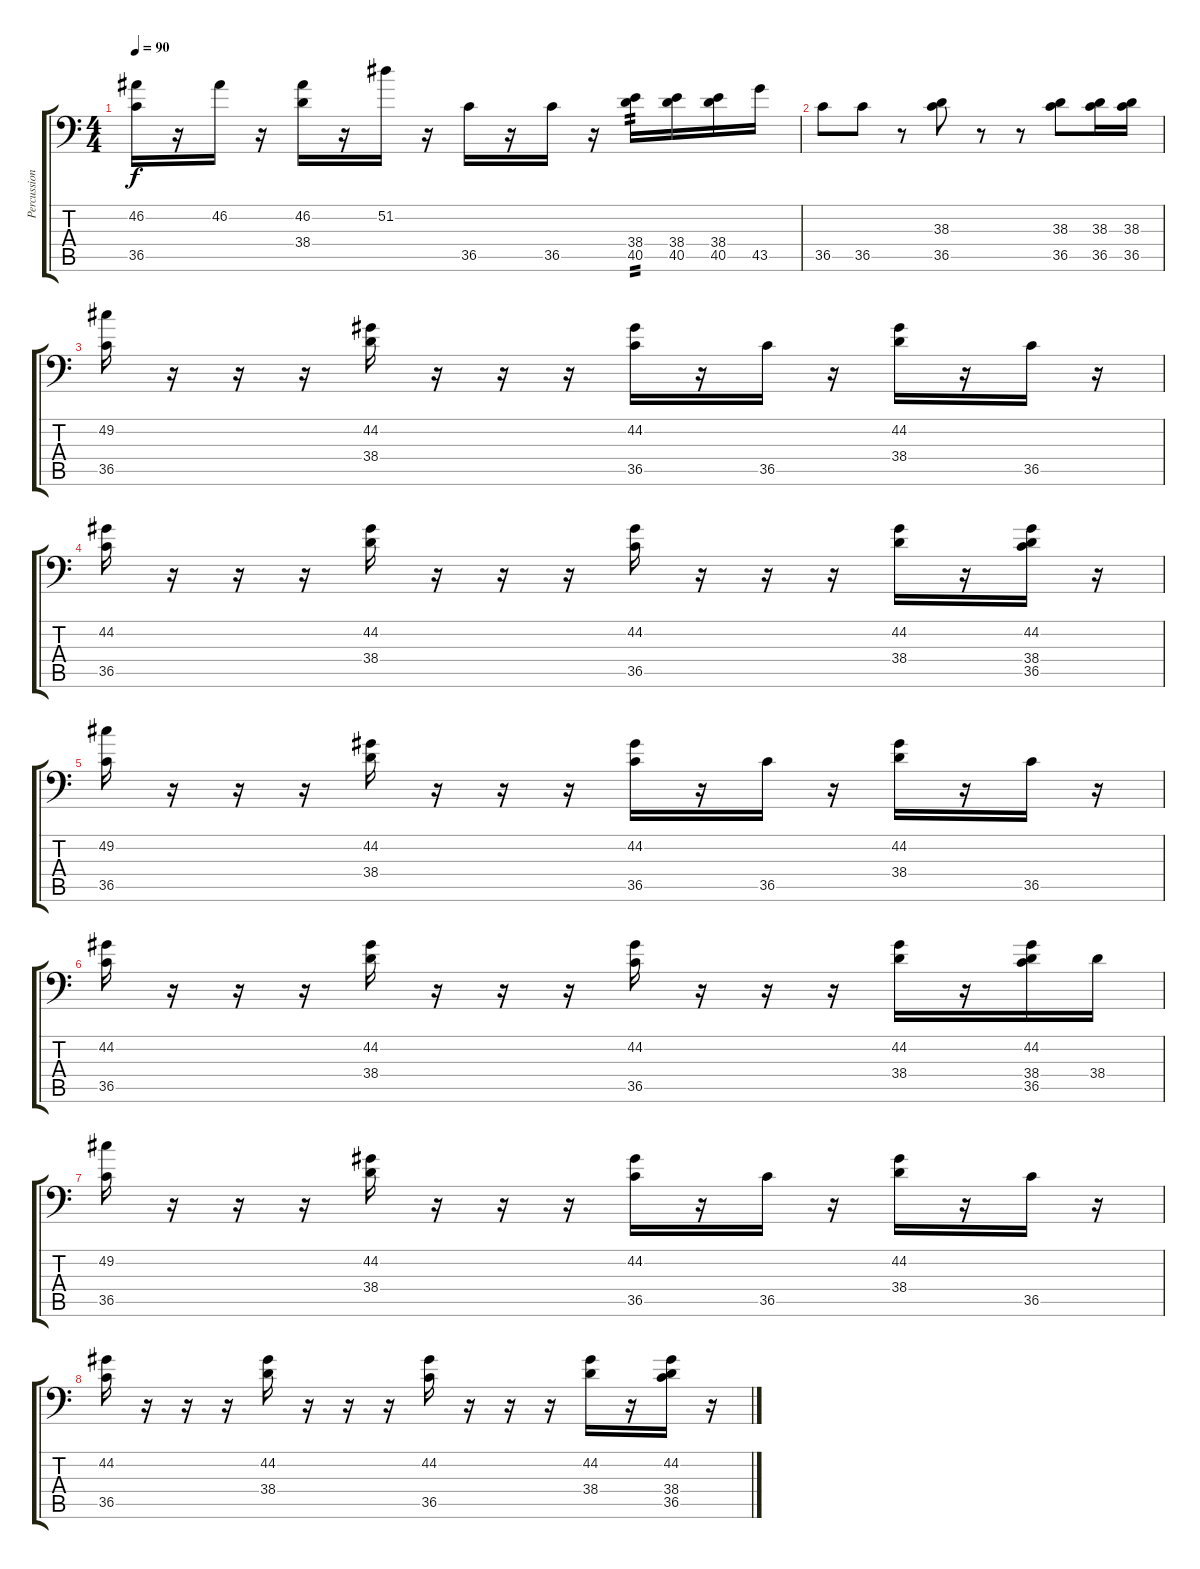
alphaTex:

\track ("Percussions" "Percussion") {instrument acousticgrandpiano}
\staff {score tabs}
\tuning (C-1 C-1 C-1 C-1 C-1 C-1) {hide}
\ts (4 4)
\tempo 90
\clef f4
\ks c
(46.2 36.5).16{dy f} r.16 46.2.16 r.16 (46.2 38.4).16 r.16 51.2.16 r.16 36.5.16 r.16 36.5.16 r.16 (38.4 40.5).16{tp 2} (38.4 40.5).16 (38.4 40.5).16 43.5.16 |
36.5.8 36.5.8 r.8 (38.3 36.5).8 r.8 r.8 (38.3 36.5).8 (38.3 36.5).16 (38.3 36.5).16 |
(49.2 36.5).16 r.16 r.16 r.16 (44.2 38.4).16 r.16 r.16 r.16 (44.2 36.5).16 r.16 36.5.16 r.16 (44.2 38.4).16 r.16 36.5.16 r.16 |
(44.2 36.5).16 r.16 r.16 r.16 (44.2 38.4).16 r.16 r.16 r.16 (44.2 36.5).16 r.16 r.16 r.16 (44.2 38.4).16 r.16 (44.2 38.4 36.5).16 r.16 |
(49.2 36.5).16 r.16 r.16 r.16 (44.2 38.4).16 r.16 r.16 r.16 (44.2 36.5).16 r.16 36.5.16 r.16 (44.2 38.4).16 r.16 36.5.16 r.16 |
(44.2 36.5).16 r.16 r.16 r.16 (44.2 38.4).16 r.16 r.16 r.16 (44.2 36.5).16 r.16 r.16 r.16 (44.2 38.4).16 r.16 (44.2 38.4 36.5).16 38.4.16 |
(49.2 36.5).16 r.16 r.16 r.16 (44.2 38.4).16 r.16 r.16 r.16 (44.2 36.5).16 r.16 36.5.16 r.16 (44.2 38.4).16 r.16 36.5.16 r.16 |
(44.2 36.5).16 r.16 r.16 r.16 (44.2 38.4).16 r.16 r.16 r.16 (44.2 36.5).16 r.16 r.16 r.16 (44.2 38.4).16 r.16 (44.2 38.4 36.5).16 r.16
